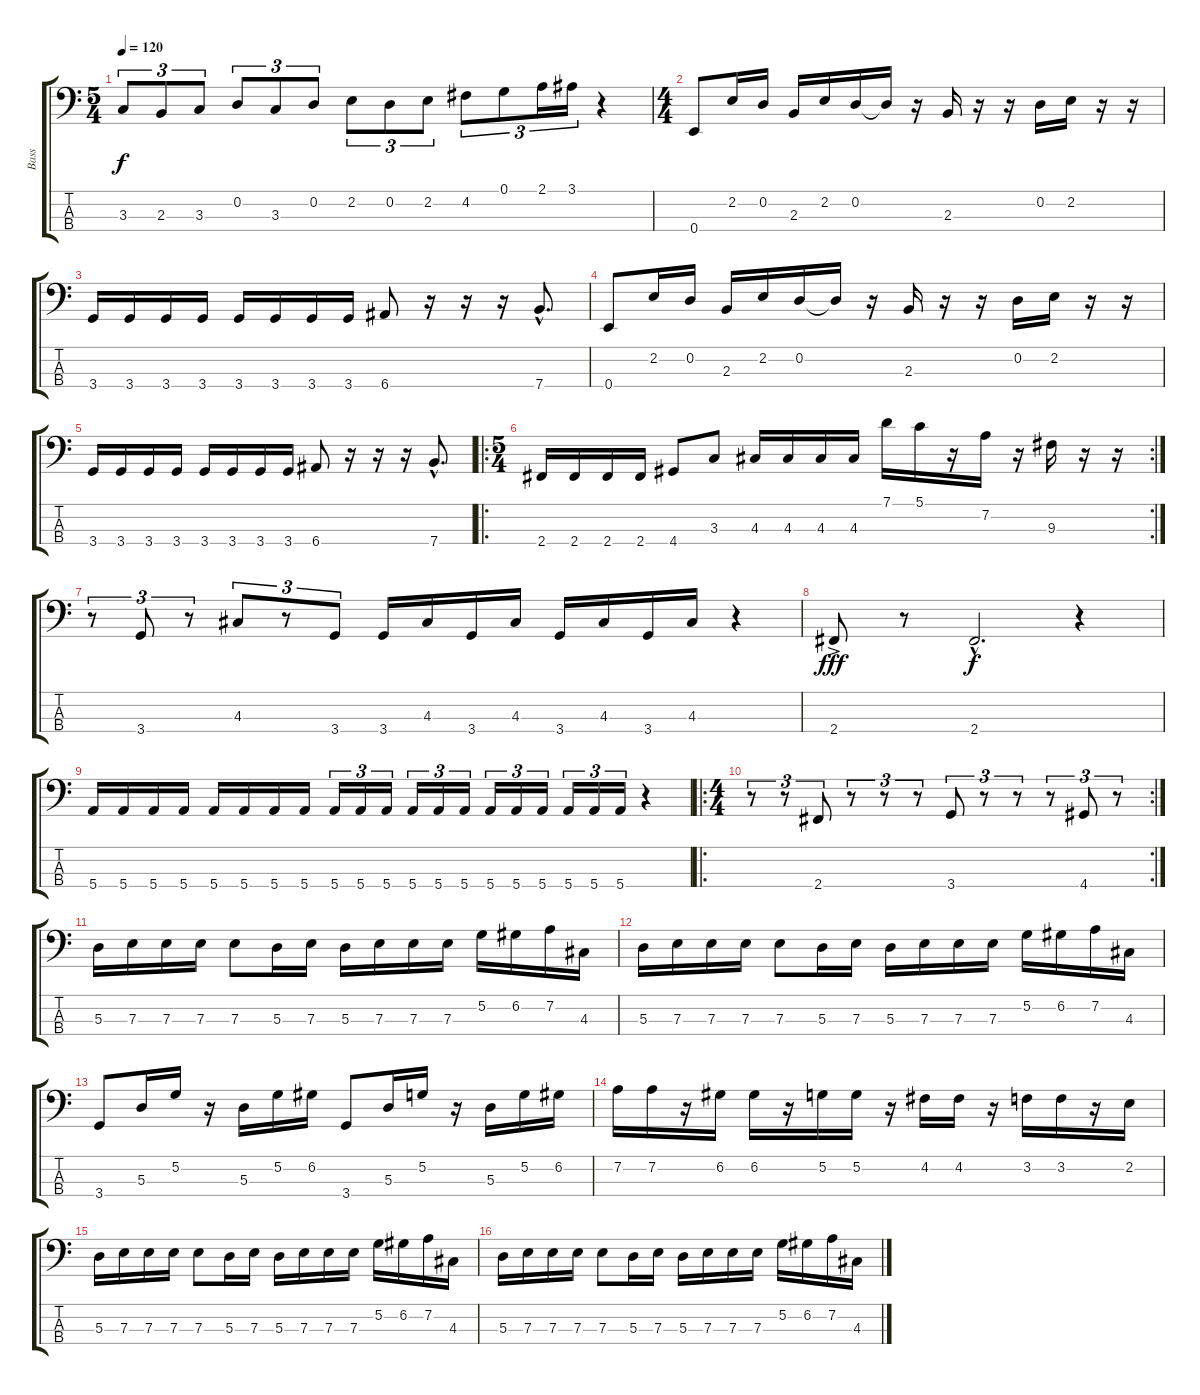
\track ("Bass" "Bass") {instrument slapbass1}
\staff {score tabs}
\tuning (G2 D2 A1 E1) {hide}
\ts (5 4)
\tempo 120
\clef f4
\ks c
3.3.8{tu (3 2) dy f} 2.3.8{tu (3 2)} 3.3.8{tu (3 2)} 0.2.8{tu (3 2)} 3.3.8{tu (3 2)} 0.2.8{tu (3 2)} 2.2.8{tu (3 2)} 0.2.8{tu (3 2)} 2.2.8{tu (3 2)} 4.2.8{tu (3 2)} 0.1.8{tu (3 2)} 2.1.16{tu (3 2)} 3.1.16{tu (3 2)} r.4 |
\ts (4 4)
0.4.8 2.2.16 0.2.16 2.3.16 2.2.16 0.2.16 0.2{t}.16 r.16 2.3.16 r.16 r.16 0.2.16 2.2.16 r.16 r.16 |
3.4.16 3.4.16 3.4.16 3.4.16 3.4.16 3.4.16 3.4.16 3.4.16 6.4.8 r.16 r.16 r.16 7.4{hac}.8{d} |
0.4.8 2.2.16 0.2.16 2.3.16 2.2.16 0.2.16 0.2{t}.16 r.16 2.3.16 r.16 r.16 0.2.16 2.2.16 r.16 r.16 |
3.4.16 3.4.16 3.4.16 3.4.16 3.4.16 3.4.16 3.4.16 3.4.16 6.4.8 r.16 r.16 r.16 7.4{hac}.8{d} |
\ro
\rc 2
\ts (5 4)
2.4.16 2.4.16 2.4.16 2.4.16 4.4.8 3.3.8 4.3.16 4.3.16 4.3.16 4.3.16 7.1.16 5.1.16 r.16 7.2.16 r.16 9.3.16 r.16 r.16 |
r.8{tu (3 2)} 3.4.8{tu (3 2)} r.8{tu (3 2)} 4.3.8{tu (3 2)} r.8{tu (3 2)} 3.4.8{tu (3 2)} 3.4.16 4.3.16 3.4.16 4.3.16 3.4.16 4.3.16 3.4.16 4.3.16 r.4 |
2.4{ac}.8{dy fff} r.8 2.4{hac}.2{d dy f instrument cello} r.4 |
5.4.16{instrument slapbass1} 5.4.16 5.4.16 5.4.16 5.4.16 5.4.16 5.4.16 5.4.16 5.4.16{tu (3 2)} 5.4.16{tu (3 2)} 5.4.16{tu (3 2)} 5.4.16{tu (3 2)} 5.4.16{tu (3 2)} 5.4.16{tu (3 2)} 5.4.16{tu (3 2)} 5.4.16{tu (3 2)} 5.4.16{tu (3 2)} 5.4.16{tu (3 2)} 5.4.16{tu (3 2)} 5.4.16{tu (3 2)} r.4 |
\ro
\rc 2
\ts (4 4)
r.8{tu (3 2)} r.8{tu (3 2)} 2.4.8{tu (3 2) instrument violin} r.8{tu (3 2)} r.8{tu (3 2)} r.8{tu (3 2)} 3.4.8{tu (3 2) instrument agogo} r.8{tu (3 2)} r.8{tu (3 2)} r.8{tu (3 2)} 4.4.8{tu (3 2) instrument sitar} r.8{tu (3 2)} |
5.3.16{instrument synthbass1} 7.3.16 7.3.16 7.3.16 7.3.8 5.3.16 7.3.16 5.3.16 7.3.16 7.3.16 7.3.16 5.2.16 6.2.16 7.2.16 4.3.16 |
5.3.16{instrument synthbass1} 7.3.16 7.3.16 7.3.16 7.3.8 5.3.16 7.3.16 5.3.16 7.3.16 7.3.16 7.3.16 5.2.16 6.2.16 7.2.16 4.3.16 |
3.4.8 5.3.16 5.2.16 r.16 5.3.16 5.2.16 6.2.16 3.4.8 5.3.16 5.2.16 r.16 5.3.16 5.2.16 6.2.16 |
7.2.16 7.2.16 r.16 6.2.16 6.2.16 r.16 5.2.16 5.2.16 r.16 4.2.16 4.2.16 r.16 3.2.16 3.2.16 r.16 2.2.16 |
5.3.16{instrument synthbass1} 7.3.16 7.3.16 7.3.16 7.3.8 5.3.16 7.3.16 5.3.16 7.3.16 7.3.16 7.3.16 5.2.16 6.2.16 7.2.16 4.3.16 |
5.3.16{instrument synthbass1} 7.3.16 7.3.16 7.3.16 7.3.8 5.3.16 7.3.16 5.3.16 7.3.16 7.3.16 7.3.16 5.2.16 6.2.16 7.2.16 4.3.16
